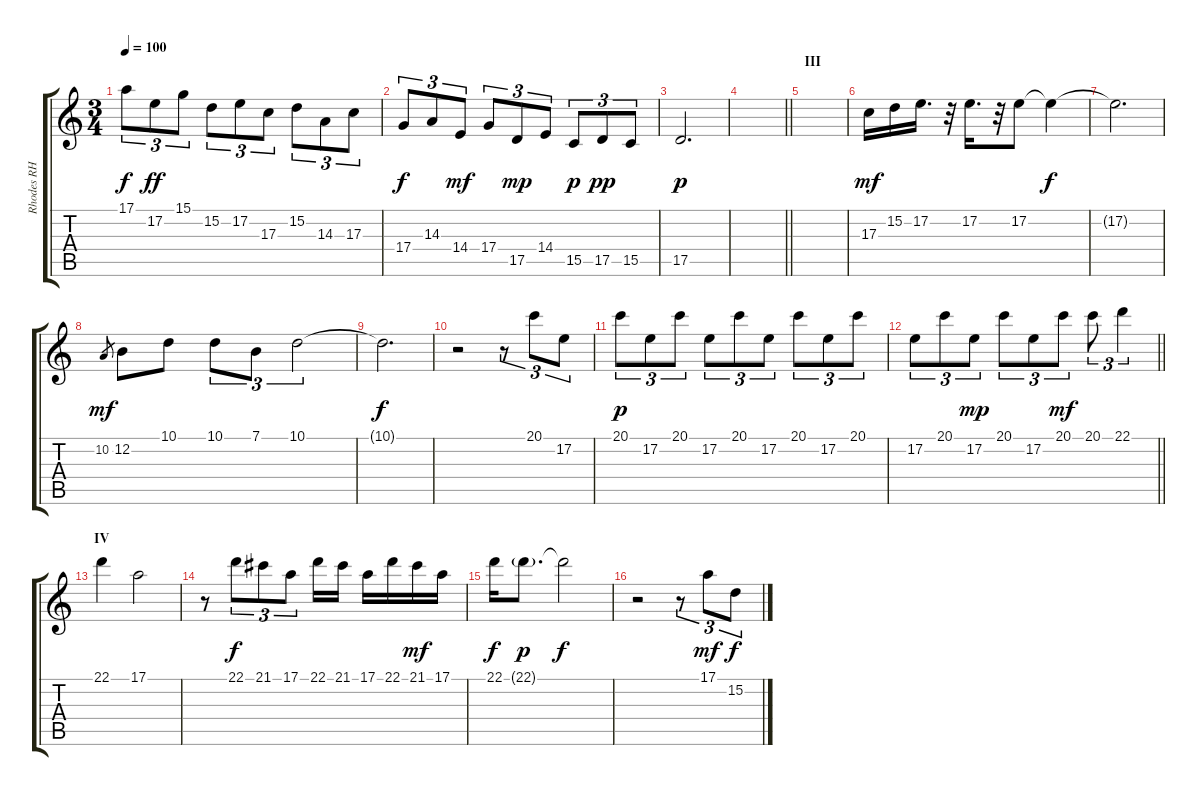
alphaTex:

\track ("Rhodes RH" "Rhodes RH") {instrument electricpiano1}
\staff {score tabs}
\tuning (E4 B3 G3 D3 A2 E2) {hide}
\ts (3 4)
\tempo 100
\clef g2
\ks c
17.1.8{tu (3 2) dy f} 17.2.8{tu (3 2) dy ff} 15.1.8{tu (3 2)} 15.2.8{tu (3 2)} 17.2.8{tu (3 2)} 17.3.8{tu (3 2)} 15.2.8{tu (3 2)} 14.3.8{tu (3 2)} 17.3.8{tu (3 2)} |
17.4.8{tu (3 2) dy f} 14.3.8{tu (3 2)} 14.4.8{tu (3 2) dy mf} 17.4.8{tu (3 2)} 17.5.8{tu (3 2) dy mp} 14.4.8{tu (3 2)} 15.5.8{tu (3 2) dy p} 17.5.8{tu (3 2) dy pp} 15.5.8{tu (3 2)} |
17.5.2{d dy p} |
\barLineRight lightlight
|
\section ("" "III")
|
17.3.16{dy mf} 15.2.16 17.2.16{d} r.32 17.2.16{d} r.32 17.2.8 17.2{t}.4{dy f} |
17.2{t}.2{d} |
10.2.8{gr dy mf} 12.2.8 10.1.8 10.1.8{tu (3 2)} 7.1.8{tu (3 2)} 10.1.2{tu (3 2)} |
10.1{t}.2{d dy f} |
r.2 r.8{tu (3 2)} 20.1.8{tu (3 2)} 17.2.8{tu (3 2)} |
20.1.8{tu (3 2) dy p} 17.2.8{tu (3 2)} 20.1.8{tu (3 2)} 17.2.8{tu (3 2)} 20.1.8{tu (3 2)} 17.2.8{tu (3 2)} 20.1.8{tu (3 2)} 17.2.8{tu (3 2)} 20.1.8{tu (3 2)} |
\barLineRight lightlight
17.2.8{tu (3 2)} 20.1.8{tu (3 2)} 17.2.8{tu (3 2) dy mp} 20.1.8{tu (3 2)} 17.2.8{tu (3 2)} 20.1.8{tu (3 2) dy mf} 20.1.8{tu (3 2)} 22.1.4{tu (3 2)} |
\section ("" "IV")
22.1.4 17.1.2 |
r.8 22.1.8{tu (3 2) dy f} 21.1.8{tu (3 2)} 17.1.8{tu (3 2)} 22.1.16 21.1.16 17.1.16 22.1.16 21.1.16{dy mf} 17.1.16 |
22.1.16{dy f} 22.1{g}.8{d dy p} 22.1{t}.2{dy f} |
r.2 r.8{tu (3 2)} 17.1.8{tu (3 2) dy mf} 15.2.8{tu (3 2) dy f}
